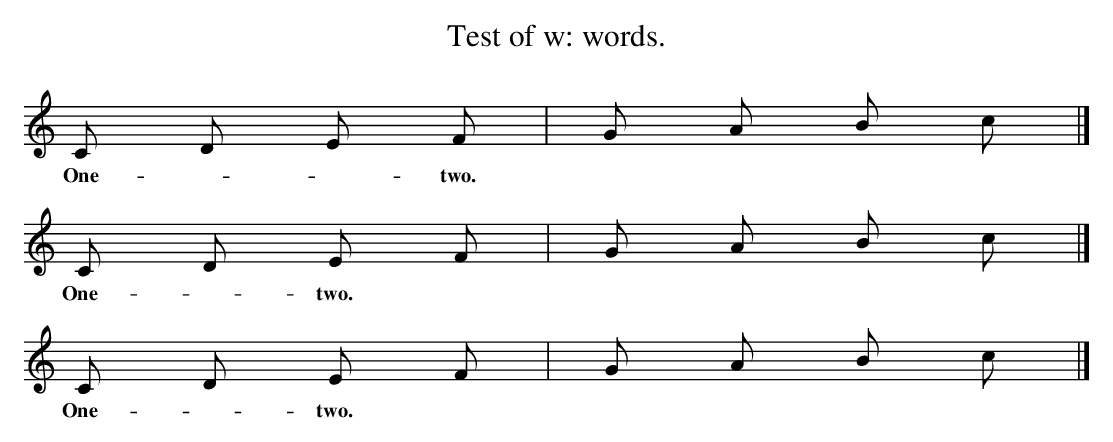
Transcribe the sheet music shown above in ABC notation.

X:1
T: Test of w: words.
K: C
C D E F | G A B c |]
w: One -  _ two.
C D E F | G A B c |]
w: One-  _ two.
C D E F | G A B c |]
w: One-_ two.
